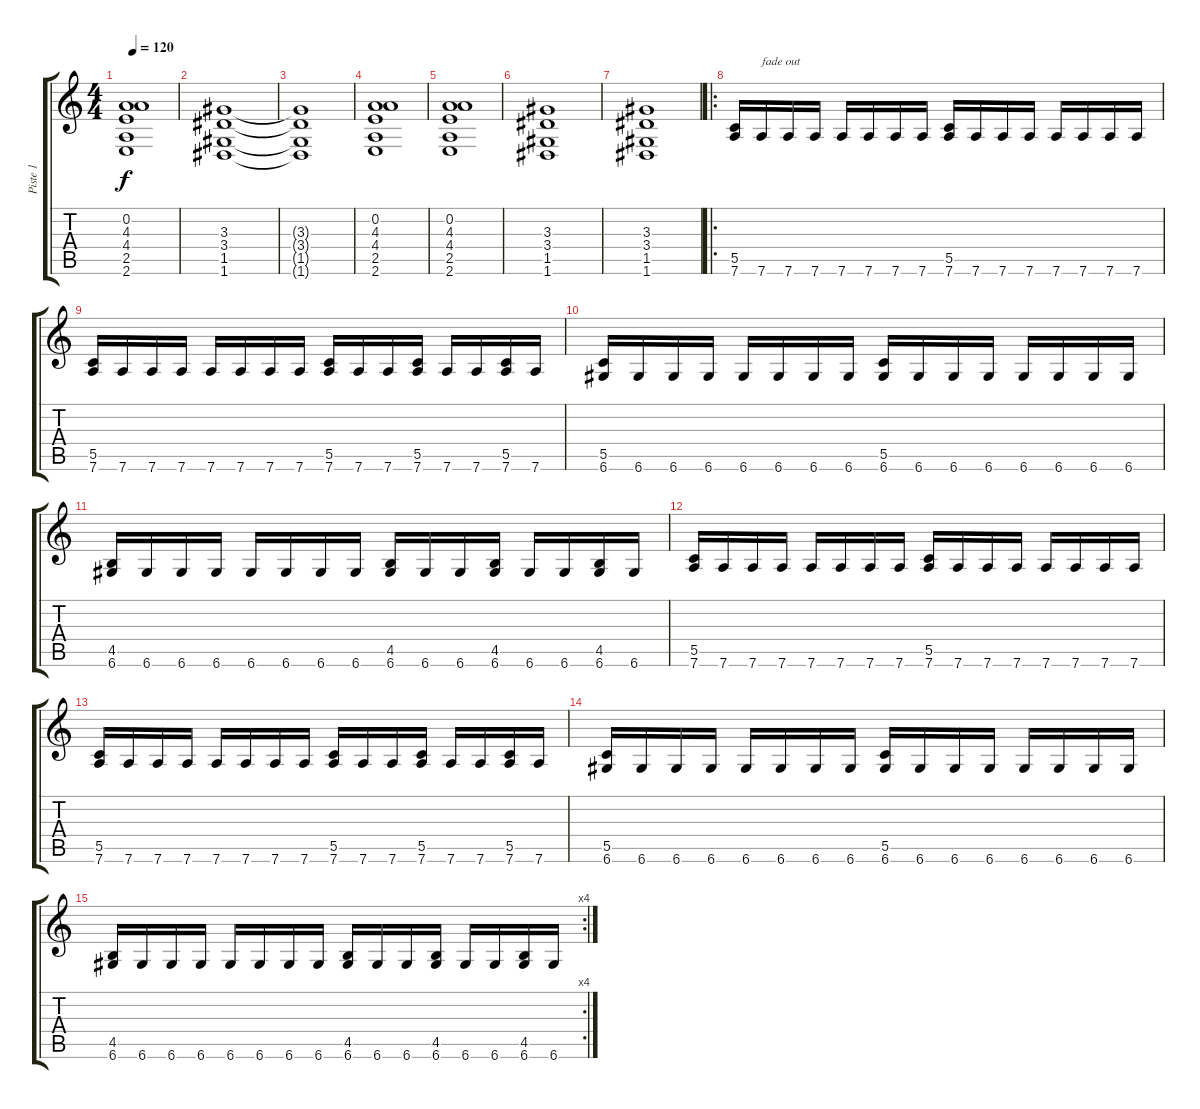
\track ("Piste 1" "Piste 1") {instrument distortionguitar}
\staff {score tabs}
\tuning (D4 A3 F3 C3 G2 D2) {hide}
\ts (4 4)
\tempo 120
\clef g2
\ks c
(0.2 4.3 4.4 2.5 2.6).1{dy f} |
(3.3 3.4 1.5 1.6).1 |
(3.3{t} 3.4{t} 1.5{t} 1.6{t}).1 |
(0.2 4.3 4.4 2.5 2.6).1 |
(0.2 4.3 4.4 2.5 2.6).1 |
(3.3 3.4 1.5 1.6).1 |
(3.3 3.4 1.5 1.6).1 |
\ro
(5.5 7.6).16 7.6.16{txt "fade out"} 7.6.16 7.6.16 7.6.16 7.6.16 7.6.16 7.6.16 (5.5 7.6).16 7.6.16 7.6.16 7.6.16 7.6.16 7.6.16 7.6.16 7.6.16 |
(5.5 7.6).16 7.6.16 7.6.16 7.6.16 7.6.16 7.6.16 7.6.16 7.6.16 (5.5 7.6).16 7.6.16 7.6.16 (5.5 7.6).16 7.6.16 7.6.16 (5.5 7.6).16 7.6.16 |
(5.5 6.6).16 6.6.16 6.6.16 6.6.16 6.6.16 6.6.16 6.6.16 6.6.16 (5.5 6.6).16 6.6.16 6.6.16 6.6.16 6.6.16 6.6.16 6.6.16 6.6.16 |
(4.5 6.6).16 6.6.16 6.6.16 6.6.16 6.6.16 6.6.16 6.6.16 6.6.16 (4.5 6.6).16 6.6.16 6.6.16 (4.5 6.6).16 6.6.16 6.6.16 (4.5 6.6).16 6.6.16 |
(5.5 7.6).16 7.6.16 7.6.16 7.6.16 7.6.16 7.6.16 7.6.16 7.6.16 (5.5 7.6).16 7.6.16 7.6.16 7.6.16 7.6.16 7.6.16 7.6.16 7.6.16 |
(5.5 7.6).16 7.6.16 7.6.16 7.6.16 7.6.16 7.6.16 7.6.16 7.6.16 (5.5 7.6).16 7.6.16 7.6.16 (5.5 7.6).16 7.6.16 7.6.16 (5.5 7.6).16 7.6.16 |
(5.5 6.6).16 6.6.16 6.6.16 6.6.16 6.6.16 6.6.16 6.6.16 6.6.16 (5.5 6.6).16 6.6.16 6.6.16 6.6.16 6.6.16 6.6.16 6.6.16 6.6.16 |
\rc 4
(4.5 6.6).16 6.6.16 6.6.16 6.6.16 6.6.16 6.6.16 6.6.16 6.6.16 (4.5 6.6).16 6.6.16 6.6.16 (4.5 6.6).16 6.6.16 6.6.16 (4.5 6.6).16 6.6.16
